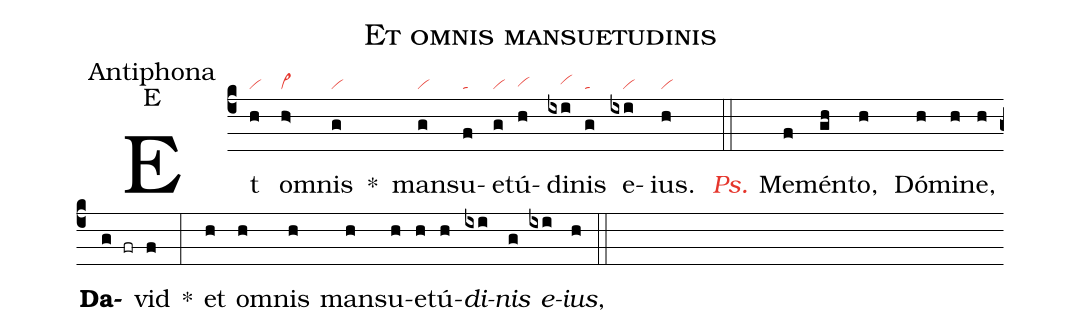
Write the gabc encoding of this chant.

name:Et omnis mansuetudinis;
office-part:Antiphona;
mode:E;
nabc-lines:1;
%%
(c4)Et(h|vi) om(h>|vi>)nis(g|vi) <sp>*</sp>() man(g|vi)su(f|ta)e(g|vi)tú(h|vihg)di(ixi|////vihh)nis(g|ta) e(ixi|////vi)ius.(h|vi) (::)

<i><c>Ps.</c></i> Me(f)mén(gh)to,(h) Dó(h)mi(h)ne,(h) <b>Da</b>(g fr)vid(f) *(:) et(h) om(h)nis(h) man(h)su(h)e(h)tú(h)<i>di</i>(ixi)<i>nis</i>(g) <i>e</i>(ixi)<i>ius</i>,(h) (::)
